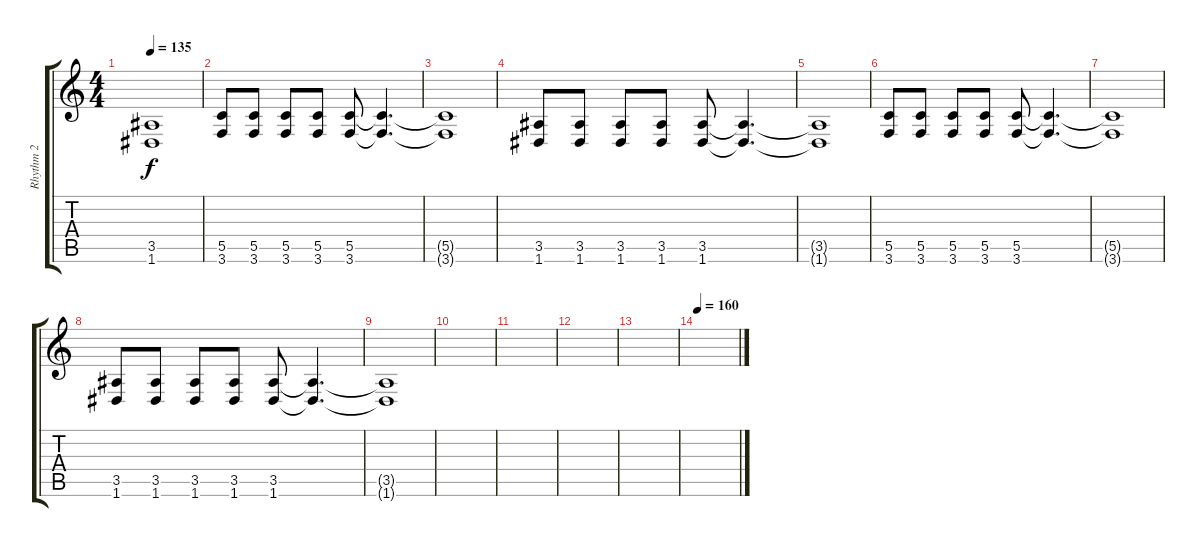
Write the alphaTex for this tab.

\track ("Rhythm 2" "Rhythm 2") {instrument distortionguitar}
\staff {score tabs}
\tuning (D4 A3 F3 C3 G2 D2) {hide}
\ts (4 4)
\tempo 135
\clef g2
\ks c
(3.5{t} 1.6{t}).1{dy f} |
(5.5 3.6).8 (5.5 3.6).8 (5.5 3.6).8 (5.5 3.6).8 (5.5 3.6).8 (5.5{t} 3.6{t}).4{d} |
(5.5{t} 3.6{t}).1 |
(3.5 1.6).8 (3.5 1.6).8 (3.5 1.6).8 (3.5 1.6).8 (3.5 1.6).8 (3.5{t} 1.6{t}).4{d} |
(3.5{t} 1.6{t}).1 |
(5.5 3.6).8 (5.5 3.6).8 (5.5 3.6).8 (5.5 3.6).8 (5.5 3.6).8 (5.5{t} 3.6{t}).4{d} |
(5.5{t} 3.6{t}).1 |
(3.5 1.6).8 (3.5 1.6).8 (3.5 1.6).8 (3.5 1.6).8 (3.5 1.6).8 (3.5{t} 1.6{t}).4{d} |
(3.5{t} 1.6{t}).1 |
|
|
|
|
\tempo 160
